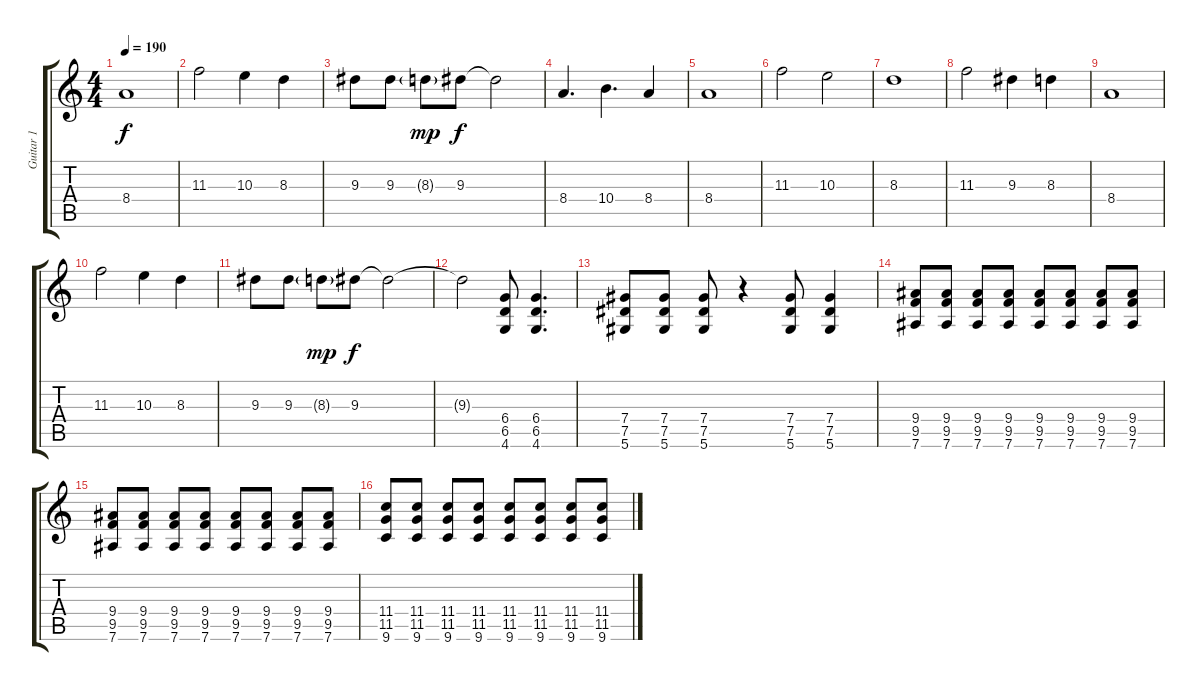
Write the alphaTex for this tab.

\track ("Guitar 1" "Guitar 1") {instrument distortionguitar}
\staff {score tabs}
\tuning (Eb4 Bb3 Gb3 Db3 Ab2 Eb2) {hide}
\ts (4 4)
\tempo 190
\clef g2
\ks c
8.4.1{dy f} |
11.3.2 10.3.4 8.3.4 |
9.3.8 9.3.8 8.3{g}.8{dy mp} 9.3.8{dy f} 9.3{t}.2 |
8.4.4{d} 10.4.4{d} 8.4.4 |
8.4.1 |
11.3.2 10.3.2 |
8.3.1 |
11.3.2 9.3.4 8.3.4 |
8.4.1 |
11.3.2 10.3.4 8.3.4 |
9.3.8 9.3.8 8.3{g}.8{dy mp} 9.3.8{dy f} 9.3{t}.2 |
9.3{t}.2 (6.4 6.5 4.6).8 (6.4 6.5 4.6).4{d} |
(7.4 7.5 5.6).8 (7.4 7.5 5.6).8 (7.4 7.5 5.6).8 r.4 (7.4 7.5 5.6).8 (7.4 7.5 5.6).4 |
(9.4 9.5 7.6).8 (9.4 9.5 7.6).8 (9.4 9.5 7.6).8 (9.4 9.5 7.6).8 (9.4 9.5 7.6).8 (9.4 9.5 7.6).8 (9.4 9.5 7.6).8 (9.4 9.5 7.6).8 |
(9.4 9.5 7.6).8 (9.4 9.5 7.6).8 (9.4 9.5 7.6).8 (9.4 9.5 7.6).8 (9.4 9.5 7.6).8 (9.4 9.5 7.6).8 (9.4 9.5 7.6).8 (9.4 9.5 7.6).8 |
(11.4 11.5 9.6).8 (11.4 11.5 9.6).8 (11.4 11.5 9.6).8 (11.4 11.5 9.6).8 (11.4 11.5 9.6).8 (11.4 11.5 9.6).8 (11.4 11.5 9.6).8 (11.4 11.5 9.6).8
